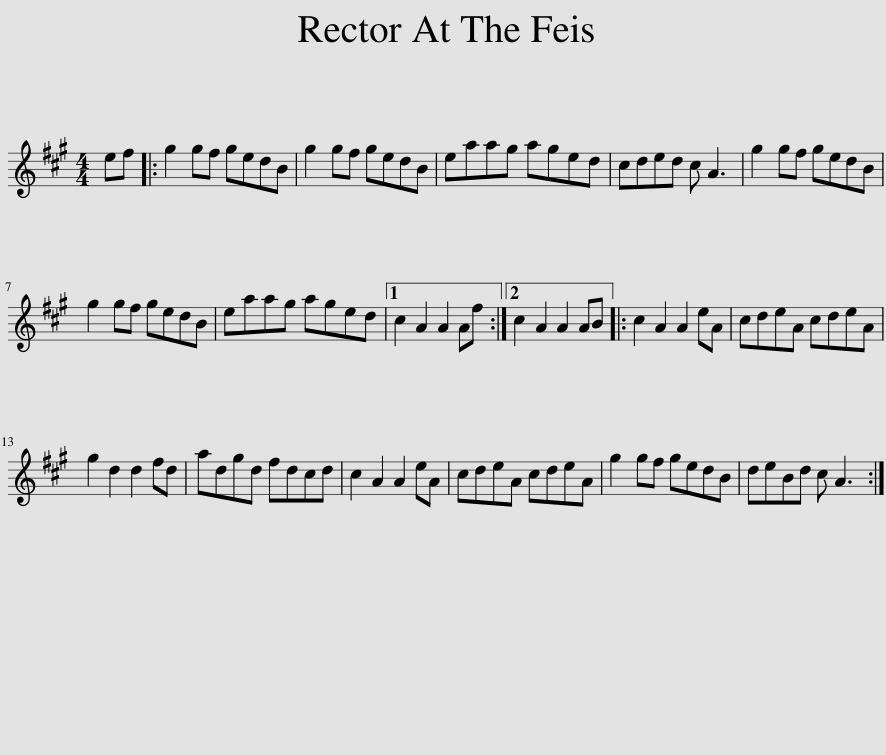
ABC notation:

X:1
L:1/8
M:4/4
I:linebreak $
K:A
V:1 treble
V:1
 ef |: g2 gf gedB | g2 gf gedB | eaag aged | cded c A3 | %5
 g2 gf gedB |$ g2 gf gedB | eaag aged |1 c2 A2 A2 Af :|2 c2 A2 A2 AB |: %10
 c2 A2 A2 eA | cdeA cdeA |$ g2 d2 d2 fd | adgd fdcd | c2 A2 A2 eA | %15
 cdeA cdeA | g2 gf gedB | deBd c A3 :| %18
